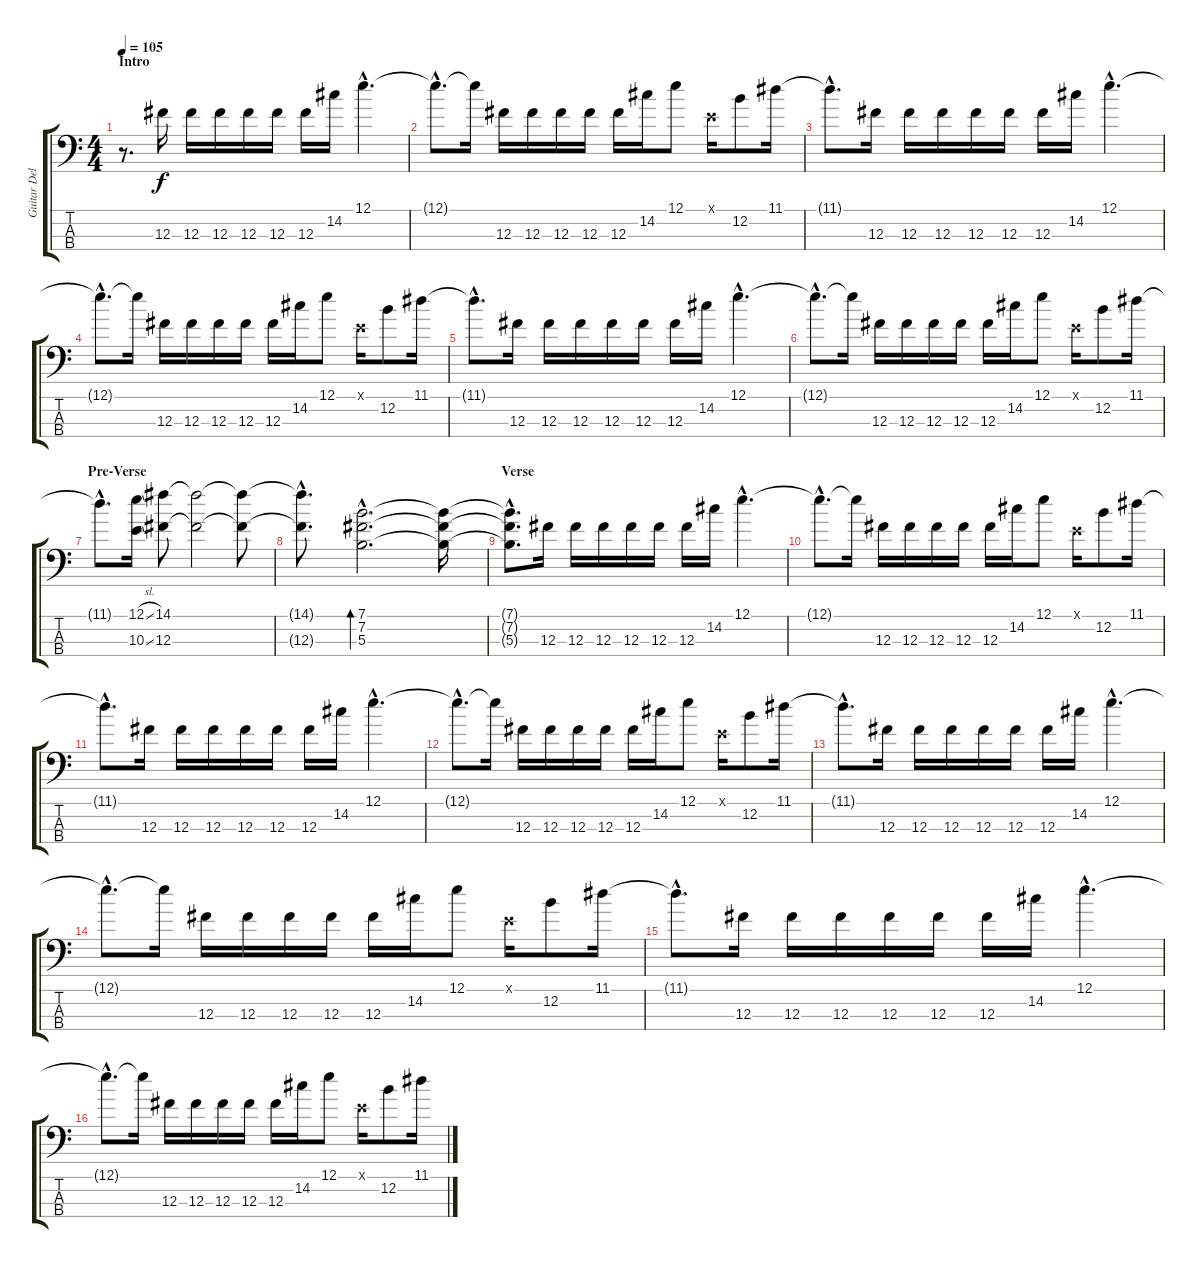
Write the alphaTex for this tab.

\track ("Guitar Delay 1" "Guitar Del") {instrument electricguitarclean}
\staff {score tabs}
\tuning (E3 B2 Gb2 Gb1) {hide}
\ts (4 4)
\section ("" "Intro")
\tempo 105
\clef f4
\ks c
r.8{d dy f instrument electricguitarclean} 12.3.16 12.3.16 12.3.16 12.3.16 12.3.16 12.3.16 14.2.16 12.1{hac}.4{d} |
12.1{hac t}.8{d} 12.1{t}.16 12.3.16 12.3.16 12.3.16 12.3.16 12.3.16 14.2.16 12.1.8 0.1{x}.16 12.2.8 11.1.16 |
11.1{hac t}.8{d} 12.3.16 12.3.16 12.3.16 12.3.16 12.3.16 12.3.16 14.2.16 12.1{hac}.4{d} |
12.1{hac t}.8{d} 12.1{t}.16 12.3.16 12.3.16 12.3.16 12.3.16 12.3.16 14.2.16 12.1.8 0.1{x}.16 12.2.8 11.1.16 |
11.1{hac t}.8{d} 12.3.16 12.3.16 12.3.16 12.3.16 12.3.16 12.3.16 14.2.16 12.1{hac}.4{d} |
12.1{hac t}.8{d} 12.1{t}.16 12.3.16 12.3.16 12.3.16 12.3.16 12.3.16 14.2.16 12.1.8 0.1{x}.16 12.2.8 11.1.16 |
\section ("" "Pre-Verse")
11.1{hac t}.8{d} (12.1{sl} 10.3{sl}).16 (14.1 12.3).8 (14.1{t} 12.3{t}).2 (14.1{t} 12.3{t}).8 |
(14.1{hac t} 12.3{hac t}).8{d} (7.1{hac} 7.2{hac} 5.3{hac}).2{d bd 60} (7.1{t} 7.2{t} 5.3{t}).16 |
\section ("" "Verse")
(7.1{hac t} 7.2{hac t} 5.3{hac t}).8{d} 12.3.16 12.3.16 12.3.16 12.3.16 12.3.16 12.3.16 14.2.16 12.1{hac}.4{d} |
12.1{hac t}.8{d} 12.1{t}.16 12.3.16 12.3.16 12.3.16 12.3.16 12.3.16 14.2.16 12.1.8 0.1{x}.16 12.2.8 11.1.16 |
11.1{hac t}.8{d} 12.3.16 12.3.16 12.3.16 12.3.16 12.3.16 12.3.16 14.2.16 12.1{hac}.4{d} |
12.1{hac t}.8{d} 12.1{t}.16 12.3.16 12.3.16 12.3.16 12.3.16 12.3.16 14.2.16 12.1.8 0.1{x}.16 12.2.8 11.1.16 |
11.1{hac t}.8{d} 12.3.16 12.3.16 12.3.16 12.3.16 12.3.16 12.3.16 14.2.16 12.1{hac}.4{d} |
12.1{hac t}.8{d} 12.1{t}.16 12.3.16 12.3.16 12.3.16 12.3.16 12.3.16 14.2.16 12.1.8 0.1{x}.16 12.2.8 11.1.16 |
11.1{hac t}.8{d} 12.3.16 12.3.16 12.3.16 12.3.16 12.3.16 12.3.16 14.2.16 12.1{hac}.4{d} |
12.1{hac t}.8{d} 12.1{t}.16 12.3.16 12.3.16 12.3.16 12.3.16 12.3.16 14.2.16 12.1.8 0.1{x}.16 12.2.8 11.1.16
